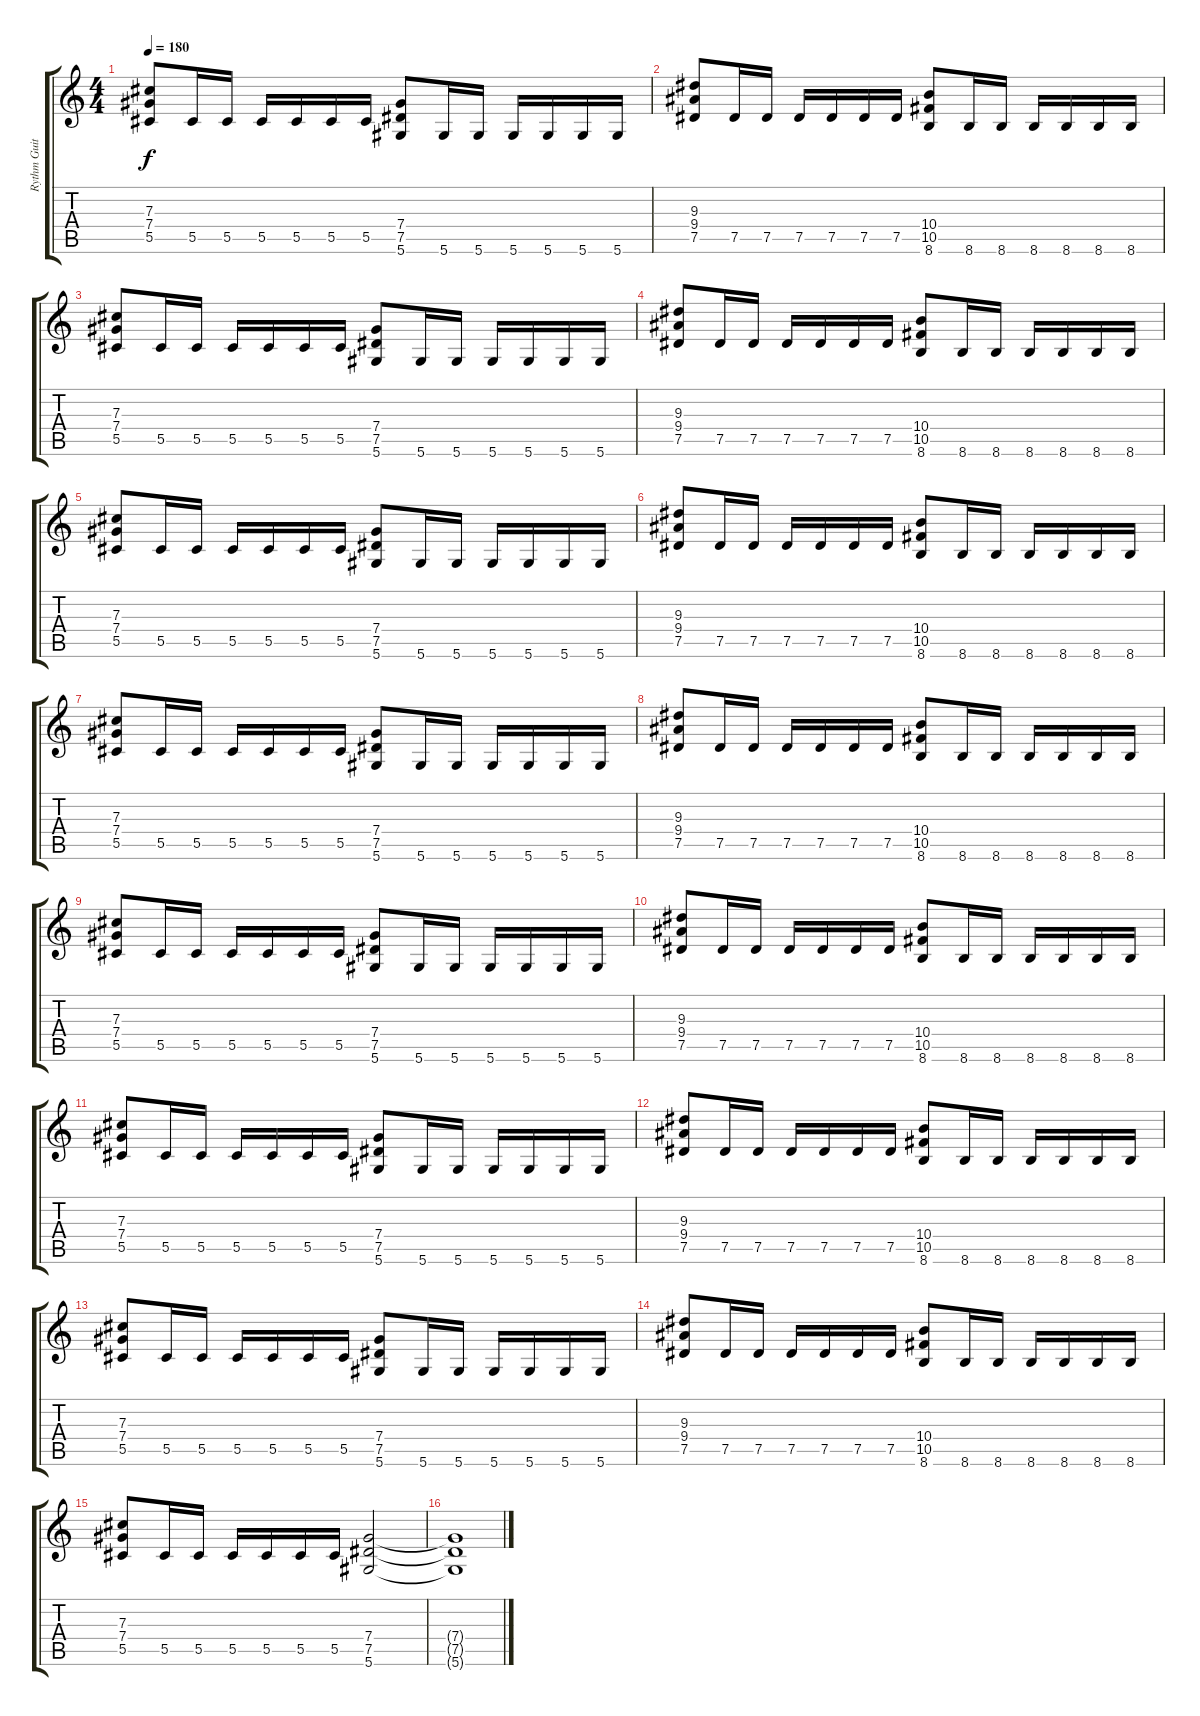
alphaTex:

\track ("Rythm Guitar" "Rythm Guit") {instrument distortionguitar}
\staff {score tabs}
\tuning (Eb4 Bb3 Gb3 Db3 Ab2 Eb2) {hide}
\ts (4 4)
\tempo 180
\clef g2
\ks c
(7.3 7.4 5.5).8{dy f} 5.5.16 5.5.16 5.5.16 5.5.16 5.5.16 5.5.16 (7.4 7.5 5.6).8 5.6.16 5.6.16 5.6.16 5.6.16 5.6.16 5.6.16 |
(9.3 9.4 7.5).8 7.5.16 7.5.16 7.5.16 7.5.16 7.5.16 7.5.16 (10.4 10.5 8.6).8 8.6.16 8.6.16 8.6.16 8.6.16 8.6.16 8.6.16 |
(7.3 7.4 5.5).8 5.5.16 5.5.16 5.5.16 5.5.16 5.5.16 5.5.16 (7.4 7.5 5.6).8 5.6.16 5.6.16 5.6.16 5.6.16 5.6.16 5.6.16 |
(9.3 9.4 7.5).8 7.5.16 7.5.16 7.5.16 7.5.16 7.5.16 7.5.16 (10.4 10.5 8.6).8 8.6.16 8.6.16 8.6.16 8.6.16 8.6.16 8.6.16 |
(7.3 7.4 5.5).8 5.5.16 5.5.16 5.5.16 5.5.16 5.5.16 5.5.16 (7.4 7.5 5.6).8 5.6.16 5.6.16 5.6.16 5.6.16 5.6.16 5.6.16 |
(9.3 9.4 7.5).8 7.5.16 7.5.16 7.5.16 7.5.16 7.5.16 7.5.16 (10.4 10.5 8.6).8 8.6.16 8.6.16 8.6.16 8.6.16 8.6.16 8.6.16 |
(7.3 7.4 5.5).8 5.5.16 5.5.16 5.5.16 5.5.16 5.5.16 5.5.16 (7.4 7.5 5.6).8 5.6.16 5.6.16 5.6.16 5.6.16 5.6.16 5.6.16 |
(9.3 9.4 7.5).8 7.5.16 7.5.16 7.5.16 7.5.16 7.5.16 7.5.16 (10.4 10.5 8.6).8 8.6.16 8.6.16 8.6.16 8.6.16 8.6.16 8.6.16 |
(7.3 7.4 5.5).8 5.5.16 5.5.16 5.5.16 5.5.16 5.5.16 5.5.16 (7.4 7.5 5.6).8 5.6.16 5.6.16 5.6.16 5.6.16 5.6.16 5.6.16 |
(9.3 9.4 7.5).8 7.5.16 7.5.16 7.5.16 7.5.16 7.5.16 7.5.16 (10.4 10.5 8.6).8 8.6.16 8.6.16 8.6.16 8.6.16 8.6.16 8.6.16 |
(7.3 7.4 5.5).8 5.5.16 5.5.16 5.5.16 5.5.16 5.5.16 5.5.16 (7.4 7.5 5.6).8 5.6.16 5.6.16 5.6.16 5.6.16 5.6.16 5.6.16 |
(9.3 9.4 7.5).8 7.5.16 7.5.16 7.5.16 7.5.16 7.5.16 7.5.16 (10.4 10.5 8.6).8 8.6.16 8.6.16 8.6.16 8.6.16 8.6.16 8.6.16 |
(7.3 7.4 5.5).8 5.5.16 5.5.16 5.5.16 5.5.16 5.5.16 5.5.16 (7.4 7.5 5.6).8 5.6.16 5.6.16 5.6.16 5.6.16 5.6.16 5.6.16 |
(9.3 9.4 7.5).8 7.5.16 7.5.16 7.5.16 7.5.16 7.5.16 7.5.16 (10.4 10.5 8.6).8 8.6.16 8.6.16 8.6.16 8.6.16 8.6.16 8.6.16 |
(7.3 7.4 5.5).8 5.5.16 5.5.16 5.5.16 5.5.16 5.5.16 5.5.16 (7.4 7.5 5.6).2 |
(7.4{t} 7.5{t} 5.6{t}).1
